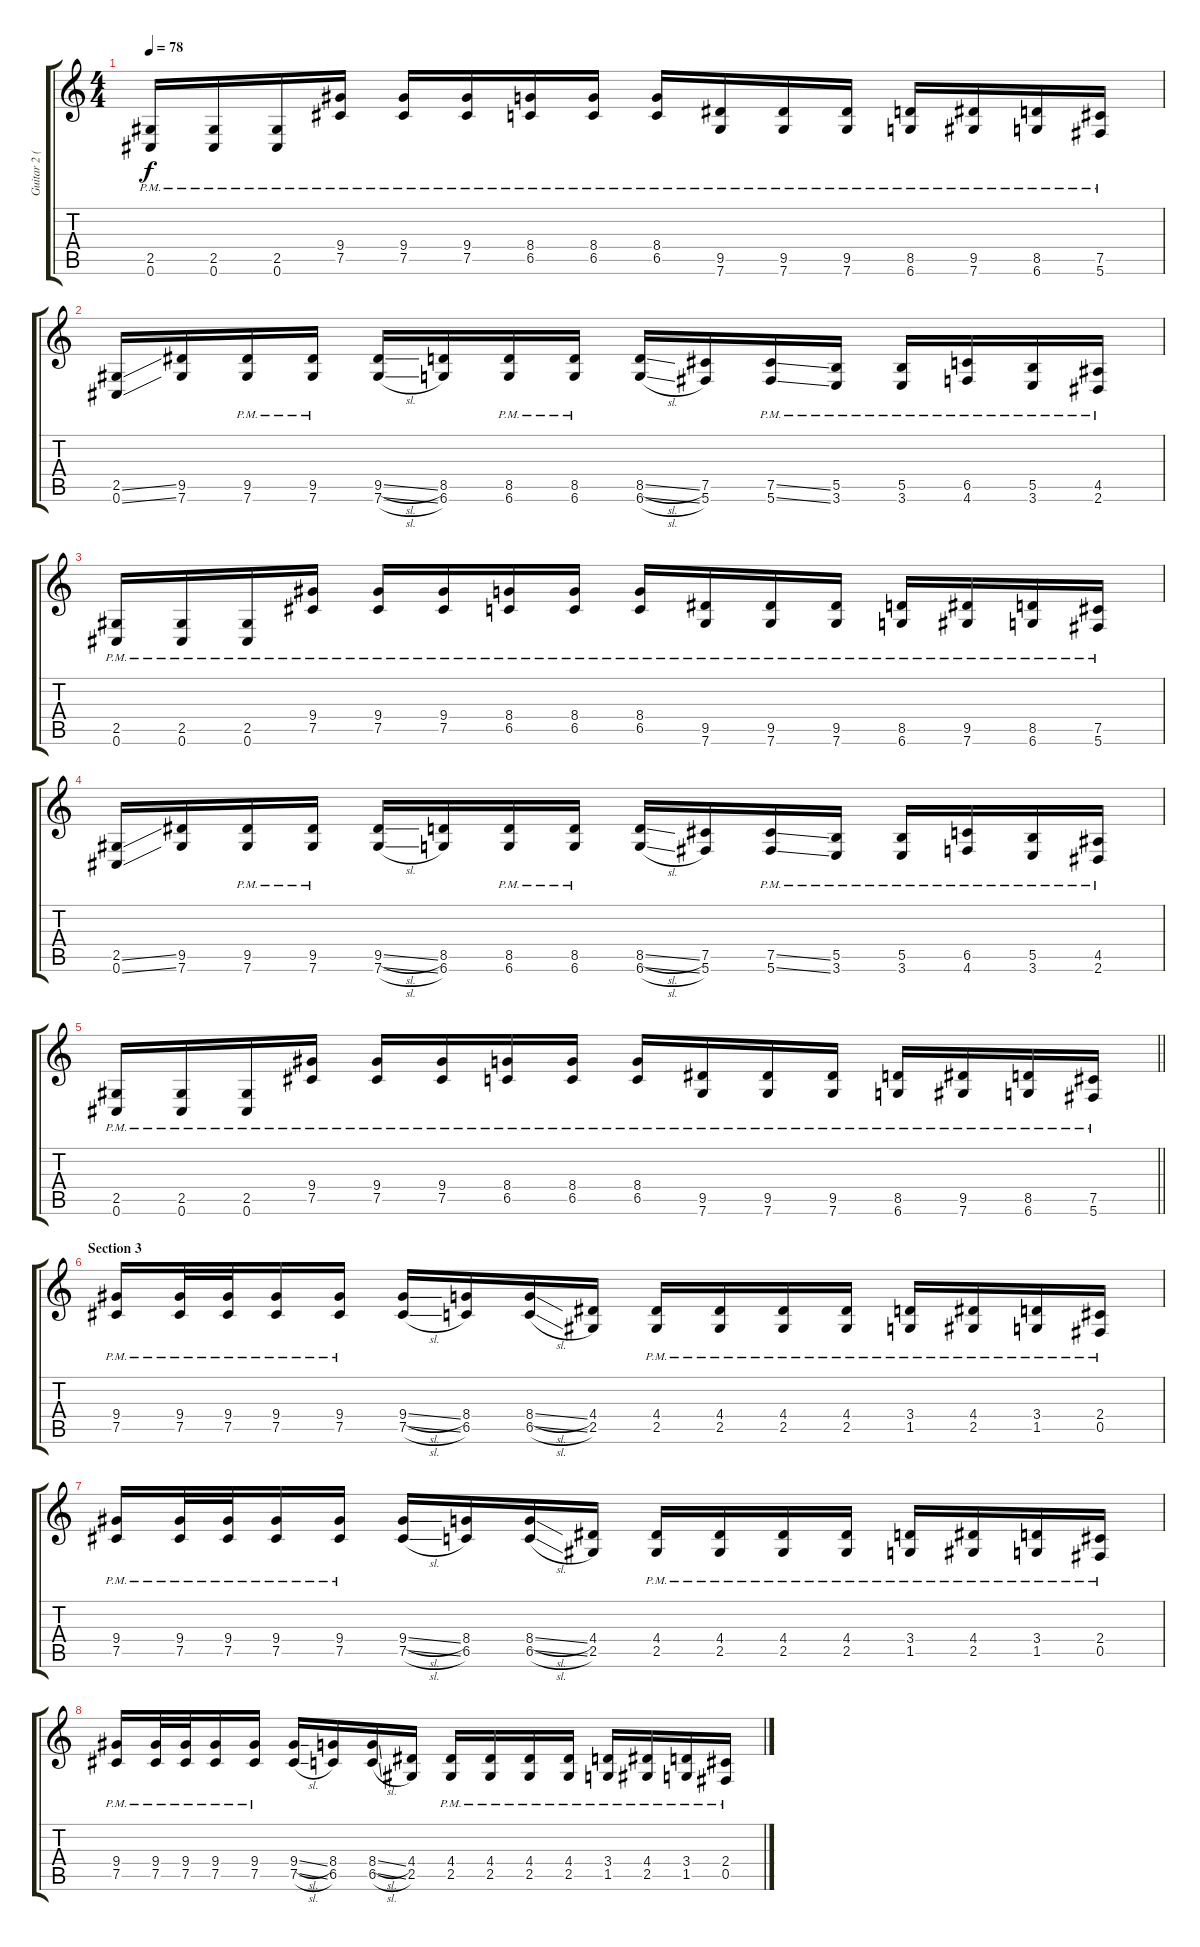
\track ("Guitar 2 (Distortion)" "Guitar 2 (") {instrument distortionguitar}
\staff {score tabs}
\tuning (Db4 Ab3 E3 B2 Gb2 Db2) {hide}
\ts (4 4)
\tempo 78
\clef g2
\ks c
(2.5{pm} 0.6{pm}).16{dy f} (2.5{pm} 0.6{pm}).16 (2.5{pm} 0.6{pm}).16 (9.4{pm} 7.5{pm}).16 (9.4{pm} 7.5{pm}).16 (9.4{pm} 7.5{pm}).16 (8.4{pm} 6.5{pm}).16 (8.4{pm} 6.5{pm}).16 (8.4{pm} 6.5{pm}).16 (9.5{pm} 7.6{pm}).16 (9.5{pm} 7.6{pm}).16 (9.5{pm} 7.6{pm}).16 (8.5{pm} 6.6{pm}).16 (9.5{pm} 7.6{pm}).16 (8.5{pm} 6.6{pm}).16 (7.5{pm} 5.6{pm}).16 |
(2.5{ss} 0.6{ss}).16 (9.5 7.6).16 (9.5{pm} 7.6{pm}).16 (9.5{pm} 7.6{pm}).16 (9.5{sl} 7.6{sl}).16 (8.5 6.6).16 (8.5{pm} 6.6{pm}).16 (8.5{pm} 6.6{pm}).16 (8.5{sl} 6.6{sl}).16 (7.5 5.6).16 (7.5{ss pm} 5.6{ss pm}).16 (5.5{pm} 3.6{pm}).16 (5.5{pm} 3.6{pm}).16 (6.5{pm} 4.6{pm}).16 (5.5{pm} 3.6{pm}).16 (4.5{pm} 2.6{pm}).16 |
(2.5{pm} 0.6{pm}).16 (2.5{pm} 0.6{pm}).16 (2.5{pm} 0.6{pm}).16 (9.4{pm} 7.5{pm}).16 (9.4{pm} 7.5{pm}).16 (9.4{pm} 7.5{pm}).16 (8.4{pm} 6.5{pm}).16 (8.4{pm} 6.5{pm}).16 (8.4{pm} 6.5{pm}).16 (9.5{pm} 7.6{pm}).16 (9.5{pm} 7.6{pm}).16 (9.5{pm} 7.6{pm}).16 (8.5{pm} 6.6{pm}).16 (9.5{pm} 7.6{pm}).16 (8.5{pm} 6.6{pm}).16 (7.5{pm} 5.6{pm}).16 |
(2.5{ss} 0.6{ss}).16 (9.5 7.6).16 (9.5{pm} 7.6{pm}).16 (9.5{pm} 7.6{pm}).16 (9.5{sl} 7.6{sl}).16 (8.5 6.6).16 (8.5{pm} 6.6{pm}).16 (8.5{pm} 6.6{pm}).16 (8.5{sl} 6.6{sl}).16 (7.5 5.6).16 (7.5{ss pm} 5.6{ss pm}).16 (5.5{pm} 3.6{pm}).16 (5.5{pm} 3.6{pm}).16 (6.5{pm} 4.6{pm}).16 (5.5{pm} 3.6{pm}).16 (4.5{pm} 2.6{pm}).16 |
\barLineRight lightlight
(2.5{pm} 0.6{pm}).16 (2.5{pm} 0.6{pm}).16 (2.5{pm} 0.6{pm}).16 (9.4{pm} 7.5{pm}).16 (9.4{pm} 7.5{pm}).16 (9.4{pm} 7.5{pm}).16 (8.4{pm} 6.5{pm}).16 (8.4{pm} 6.5{pm}).16 (8.4{pm} 6.5{pm}).16 (9.5{pm} 7.6{pm}).16 (9.5{pm} 7.6{pm}).16 (9.5{pm} 7.6{pm}).16 (8.5{pm} 6.6{pm}).16 (9.5{pm} 7.6{pm}).16 (8.5{pm} 6.6{pm}).16 (7.5{pm} 5.6{pm}).16 |
\section ("" "Section 3")
(9.4{pm} 7.5{pm}).16 (9.4{pm} 7.5{pm}).32 (9.4{pm} 7.5{pm}).32 (9.4{pm} 7.5{pm}).16 (9.4{pm} 7.5{pm}).16 (9.4{sl} 7.5{sl}).16 (8.4 6.5).16 (8.4{sl} 6.5{sl}).16 (4.4 2.5).16 (4.4{pm} 2.5{pm}).16 (4.4{pm} 2.5{pm}).16 (4.4{pm} 2.5{pm}).16 (4.4{pm} 2.5{pm}).16 (3.4{pm} 1.5{pm}).16 (4.4{pm} 2.5{pm}).16 (3.4{pm} 1.5{pm}).16 (2.4{pm} 0.5{pm}).16 |
(9.4{pm} 7.5{pm}).16 (9.4{pm} 7.5{pm}).32 (9.4{pm} 7.5{pm}).32 (9.4{pm} 7.5{pm}).16 (9.4{pm} 7.5{pm}).16 (9.4{sl} 7.5{sl}).16 (8.4 6.5).16 (8.4{sl} 6.5{sl}).16 (4.4 2.5).16 (4.4{pm} 2.5{pm}).16 (4.4{pm} 2.5{pm}).16 (4.4{pm} 2.5{pm}).16 (4.4{pm} 2.5{pm}).16 (3.4{pm} 1.5{pm}).16 (4.4{pm} 2.5{pm}).16 (3.4{pm} 1.5{pm}).16 (2.4{pm} 0.5{pm}).16 |
(9.4{pm} 7.5{pm}).16 (9.4{pm} 7.5{pm}).32 (9.4{pm} 7.5{pm}).32 (9.4{pm} 7.5{pm}).16 (9.4{pm} 7.5{pm}).16 (9.4{sl} 7.5{sl}).16 (8.4 6.5).16 (8.4{sl} 6.5{sl}).16 (4.4 2.5).16 (4.4{pm} 2.5{pm}).16 (4.4{pm} 2.5{pm}).16 (4.4{pm} 2.5{pm}).16 (4.4{pm} 2.5{pm}).16 (3.4{pm} 1.5{pm}).16 (4.4{pm} 2.5{pm}).16 (3.4{pm} 1.5{pm}).16 (2.4{pm} 0.5{pm}).16
